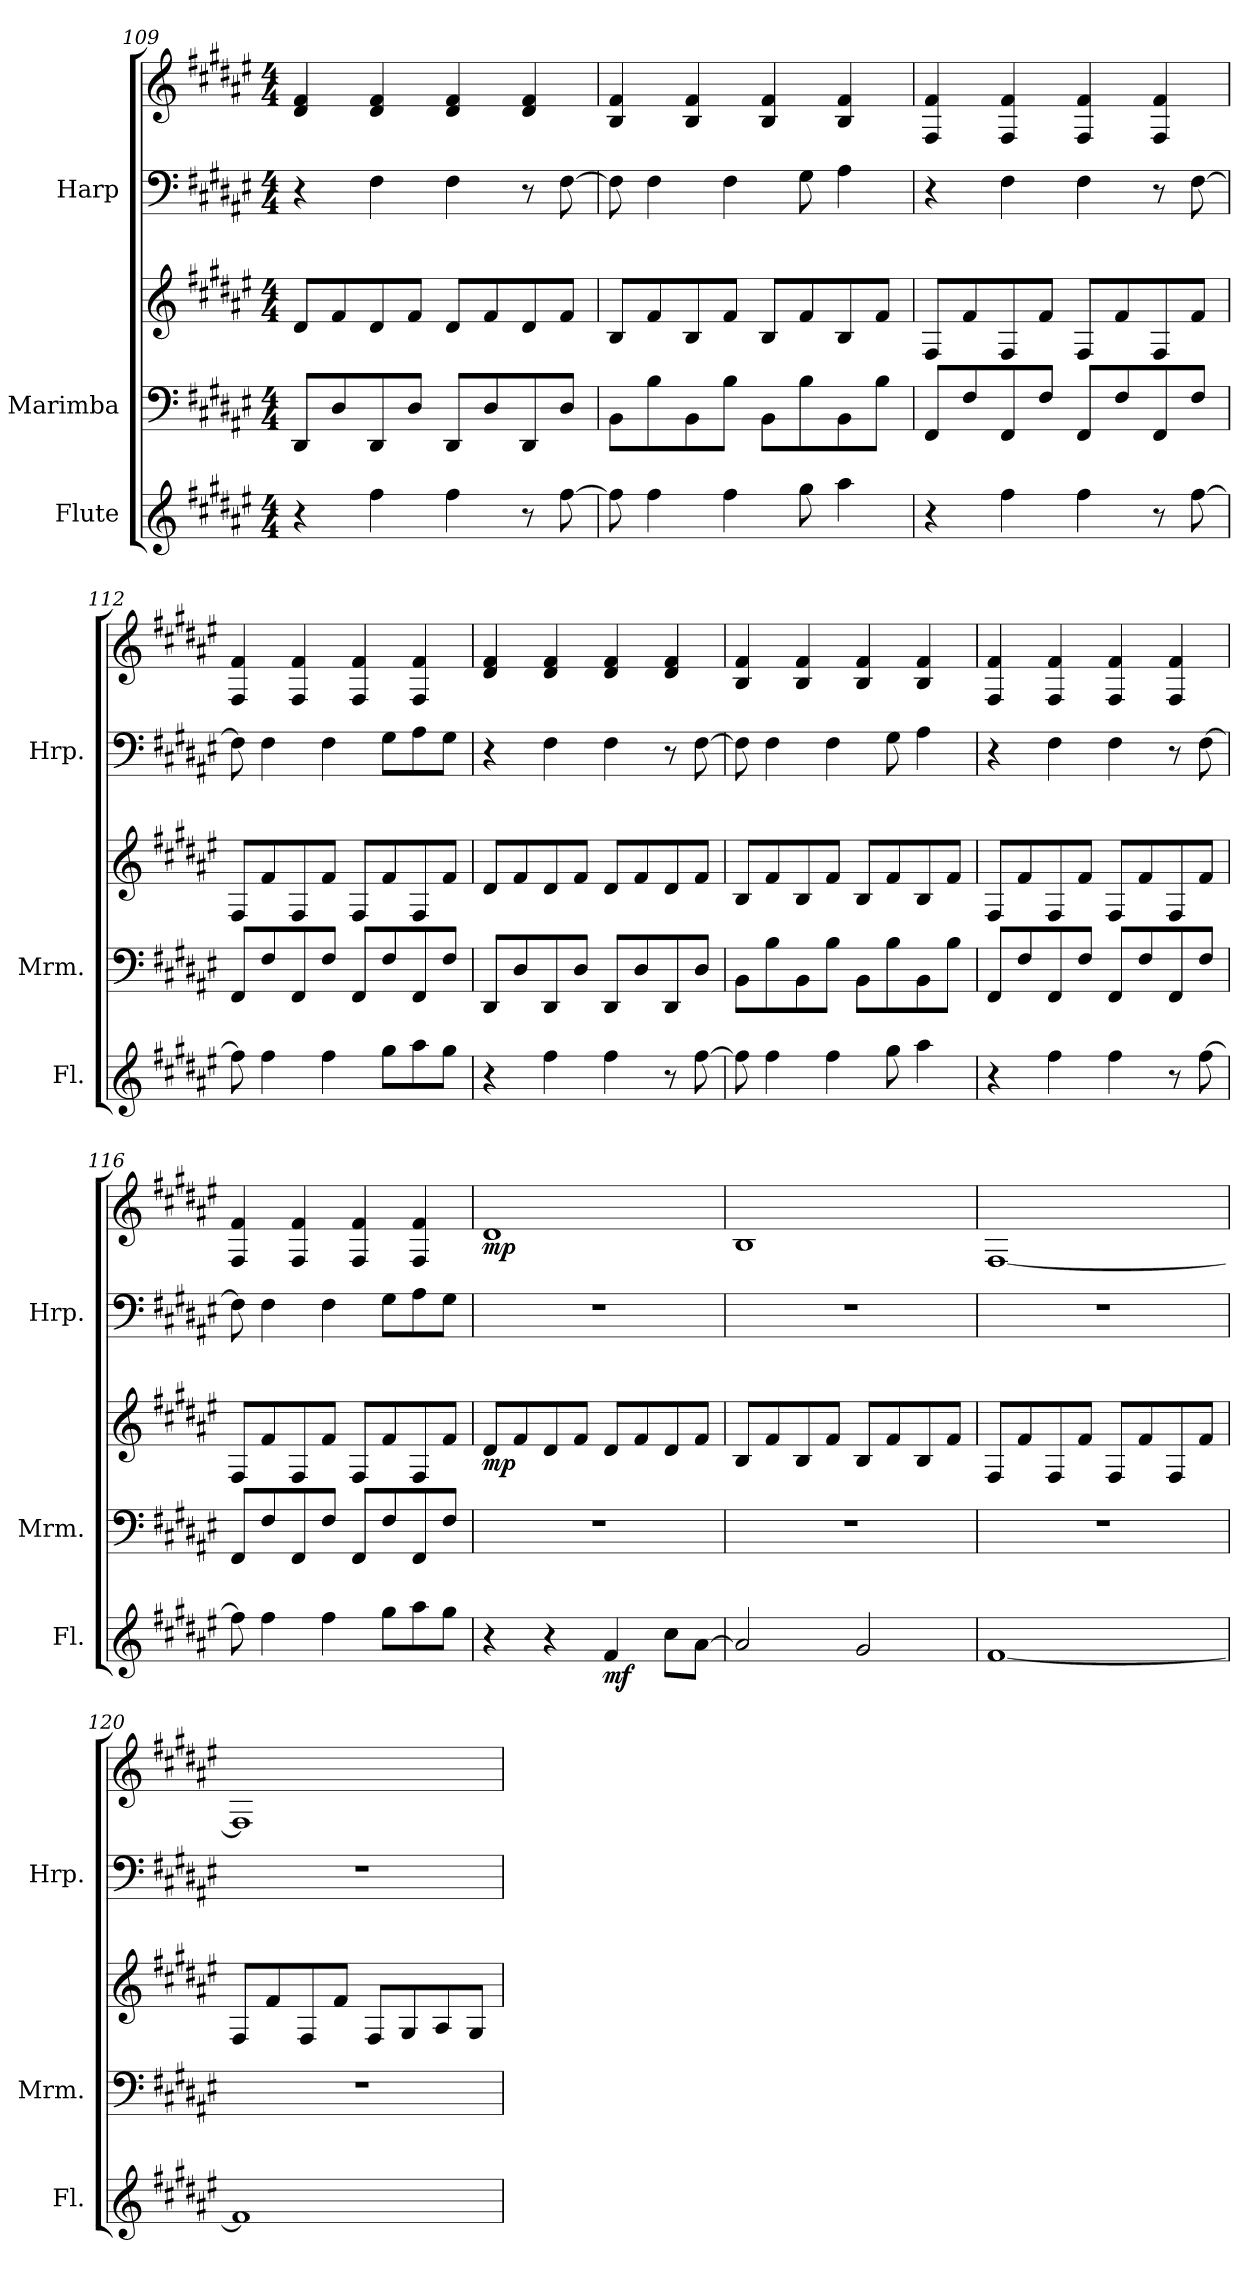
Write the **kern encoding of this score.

**kern	**dynam	**kern	**kern	**dynam	**kern	**kern	**dynam
*part3	*part3	*part2	*part2	*part2	*part1	*part1	*part1
*staff5	*staff5	*staff4	*staff3	*staff3/4	*staff2	*staff1	*staff1/2
*I"Flute	*	*I"Marimba	*	*	*I"Harp	*	*
*I'Fl.	*	*I'Mrm.	*	*	*I'Hrp.	*	*
*clefG2	*	*clefF4	*clefG2	*	*clefF4	*clefG2	*
*k[f#c#g#d#a#e#]	*	*k[f#c#g#d#a#e#]	*k[f#c#g#d#a#e#]	*	*k[f#c#g#d#a#e#]	*k[f#c#g#d#a#e#]	*
*M4/4	*	*M4/4	*M4/4	*	*M4/4	*M4/4	*
=109	=109	=109	=109	=109	=109	=109	=109
4r	.	8DD#/L	8d#/L	.	4r	4d#/ 4f#/	.
.	.	8D#/	8f#/	.	.	.	.
4ff#\	.	8DD#/	8d#/	.	4F#\	4d#/ 4f#/	.
.	.	8D#/J	8f#/J	.	.	.	.
4ff#\	.	8DD#/L	8d#/L	.	4F#\	4d#/ 4f#/	.
.	.	8D#/	8f#/	.	.	.	.
8r	.	8DD#/	8d#/	.	8r	4d#/ 4f#/	.
[8ff#\	.	8D#/J	8f#/J	.	[8F#\	.	.
!!LO:PB:g=z
=110	=110	=110	=110	=110	=110	=110	=110
8ff#\]	.	8BB\L	8B/L	.	8F#\]	4B/ 4f#/	.
4ff#\	.	8B\	8f#/	.	4F#\	.	.
.	.	8BB\	8B/	.	.	4B/ 4f#/	.
4ff#\	.	8B\J	8f#/J	.	4F#\	.	.
.	.	8BB\L	8B/L	.	.	4B/ 4f#/	.
8gg#\	.	8B\	8f#/	.	8G#\	.	.
4aa#\	.	8BB\	8B/	.	4A#\	4B/ 4f#/	.
.	.	8B\J	8f#/J	.	.	.	.
=111	=111	=111	=111	=111	=111	=111	=111
4r	.	8FF#/L	8F#/L	.	4r	4F#/ 4f#/	.
.	.	8F#/	8f#/	.	.	.	.
4ff#\	.	8FF#/	8F#/	.	4F#\	4F#/ 4f#/	.
.	.	8F#/J	8f#/J	.	.	.	.
4ff#\	.	8FF#/L	8F#/L	.	4F#\	4F#/ 4f#/	.
.	.	8F#/	8f#/	.	.	.	.
8r	.	8FF#/	8F#/	.	8r	4F#/ 4f#/	.
[8ff#\	.	8F#/J	8f#/J	.	[8F#\	.	.
=112	=112	=112	=112	=112	=112	=112	=112
8ff#\]	.	8FF#/L	8F#/L	.	8F#\]	4F#/ 4f#/	.
4ff#\	.	8F#/	8f#/	.	4F#\	.	.
.	.	8FF#/	8F#/	.	.	4F#/ 4f#/	.
4ff#\	.	8F#/J	8f#/J	.	4F#\	.	.
.	.	8FF#/L	8F#/L	.	.	4F#/ 4f#/	.
8gg#\L	.	8F#/	8f#/	.	8G#\L	.	.
8aa#\	.	8FF#/	8F#/	.	8A#\	4F#/ 4f#/	.
8gg#\J	.	8F#/J	8f#/J	.	8G#\J	.	.
=113	=113	=113	=113	=113	=113	=113	=113
4r	.	8DD#/L	8d#/L	.	4r	4d#/ 4f#/	.
.	.	8D#/	8f#/	.	.	.	.
4ff#\	.	8DD#/	8d#/	.	4F#\	4d#/ 4f#/	.
.	.	8D#/J	8f#/J	.	.	.	.
4ff#\	.	8DD#/L	8d#/L	.	4F#\	4d#/ 4f#/	.
.	.	8D#/	8f#/	.	.	.	.
8r	.	8DD#/	8d#/	.	8r	4d#/ 4f#/	.
[8ff#\	.	8D#/J	8f#/J	.	[8F#\	.	.
!!LO:LB:g=z
=114	=114	=114	=114	=114	=114	=114	=114
8ff#\]	.	8BB\L	8B/L	.	8F#\]	4B/ 4f#/	.
4ff#\	.	8B\	8f#/	.	4F#\	.	.
.	.	8BB\	8B/	.	.	4B/ 4f#/	.
4ff#\	.	8B\J	8f#/J	.	4F#\	.	.
.	.	8BB\L	8B/L	.	.	4B/ 4f#/	.
8gg#\	.	8B\	8f#/	.	8G#\	.	.
4aa#\	.	8BB\	8B/	.	4A#\	4B/ 4f#/	.
.	.	8B\J	8f#/J	.	.	.	.
=115	=115	=115	=115	=115	=115	=115	=115
4r	.	8FF#/L	8F#/L	.	4r	4F#/ 4f#/	.
.	.	8F#/	8f#/	.	.	.	.
4ff#\	.	8FF#/	8F#/	.	4F#\	4F#/ 4f#/	.
.	.	8F#/J	8f#/J	.	.	.	.
4ff#\	.	8FF#/L	8F#/L	.	4F#\	4F#/ 4f#/	.
.	.	8F#/	8f#/	.	.	.	.
8r	.	8FF#/	8F#/	.	8r	4F#/ 4f#/	.
[8ff#\	.	8F#/J	8f#/J	.	[8F#\	.	.
=116	=116	=116	=116	=116	=116	=116	=116
8ff#\]	.	8FF#/L	8F#/L	.	8F#\]	4F#/ 4f#/	.
4ff#\	.	8F#/	8f#/	.	4F#\	.	.
.	.	8FF#/	8F#/	.	.	4F#/ 4f#/	.
4ff#\	.	8F#/J	8f#/J	.	4F#\	.	.
.	.	8FF#/L	8F#/L	.	.	4F#/ 4f#/	.
8gg#\L	.	8F#/	8f#/	.	8G#\L	.	.
8aa#\	.	8FF#/	8F#/	.	8A#\	4F#/ 4f#/	.
8gg#\J	.	8F#/J	8f#/J	.	8G#\J	.	.
=117	=117	=117	=117	=117	=117	=117	=117
!	!	!	!	!LO:DY:b	!	!	!LO:DY:b
4r	.	1r	8d#/L	mp	1r	1d#	mp
.	.	.	8f#/	.	.	.	.
4r	.	.	8d#/	.	.	.	.
.	.	.	8f#/J	.	.	.	.
!	!LO:DY:b	!	!	!	!	!	!
4f#/	mf	.	8d#/L	.	.	.	.
.	.	.	8f#/	.	.	.	.
8cc#\L	.	.	8d#/	.	.	.	.
[8a#\J	.	.	8f#/J	.	.	.	.
!!LO:PB:g=z
=118	=118	=118	=118	=118	=118	=118	=118
2a#/]	.	1r	8B/L	.	1r	1B	.
.	.	.	8f#/	.	.	.	.
.	.	.	8B/	.	.	.	.
.	.	.	8f#/J	.	.	.	.
2g#/	.	.	8B/L	.	.	.	.
.	.	.	8f#/	.	.	.	.
.	.	.	8B/	.	.	.	.
.	.	.	8f#/J	.	.	.	.
=119	=119	=119	=119	=119	=119	=119	=119
[1f#	.	1r	8F#/L	.	1r	[1F#	.
.	.	.	8f#/	.	.	.	.
.	.	.	8F#/	.	.	.	.
.	.	.	8f#/J	.	.	.	.
.	.	.	8F#/L	.	.	.	.
.	.	.	8f#/	.	.	.	.
.	.	.	8F#/	.	.	.	.
.	.	.	8f#/J	.	.	.	.
=120	=120	=120	=120	=120	=120	=120	=120
1f#]	.	1r	8F#/L	.	1r	1F#]	.
.	.	.	8f#/	.	.	.	.
.	.	.	8F#/	.	.	.	.
.	.	.	8f#/J	.	.	.	.
.	.	.	8F#/L	.	.	.	.
.	.	.	8G#/	.	.	.	.
.	.	.	8A#/	.	.	.	.
.	.	.	8G#/J	.	.	.	.
=	=	=	=	=	=	=	=
*-	*-	*-	*-	*-	*-	*-	*-
